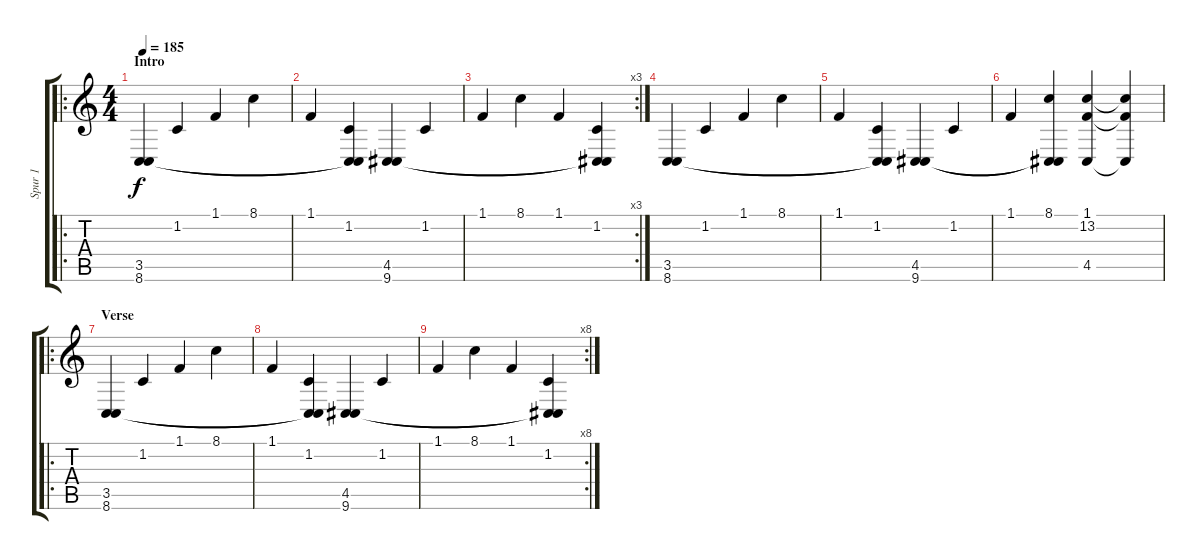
\track ("Spur 1" "Spur 1") {instrument brightacousticpiano}
\staff {score tabs}
\tuning (E4 B3 G3 D3 A2 E2) {hide}
\ro
\ts (4 4)
\section ("" "Intro")
\tempo 185
\clef g2
\ks c
(3.5 8.6).4{dy f instrument brightacousticpiano} 1.2.4 1.1.4 8.1.4 |
1.1.4 (1.2 3.5{t} 8.6{t}).4 (4.5 9.6).4 1.2.4 |
\rc 3
1.1.4 8.1.4 1.1.4 (1.2 4.5{t} 9.6{t}).4 |
(3.5 8.6).4 1.2.4 1.1.4 8.1.4 |
1.1.4 (1.2 3.5{t} 8.6{t}).4 (4.5 9.6).4 1.2.4 |
1.1.4 (8.1 4.5{t} 9.6{t}).4 (1.1 13.2 4.5).4 (1.1{t} 13.2{t} 4.5{t}).4 |
\ro
\section ("" "Verse")
(3.5 8.6).4 1.2.4 1.1.4 8.1.4 |
1.1.4 (1.2 3.5{t} 8.6{t}).4 (4.5 9.6).4 1.2.4 |
\rc 8
1.1.4 8.1.4 1.1.4 (1.2 4.5{t} 9.6{t}).4
